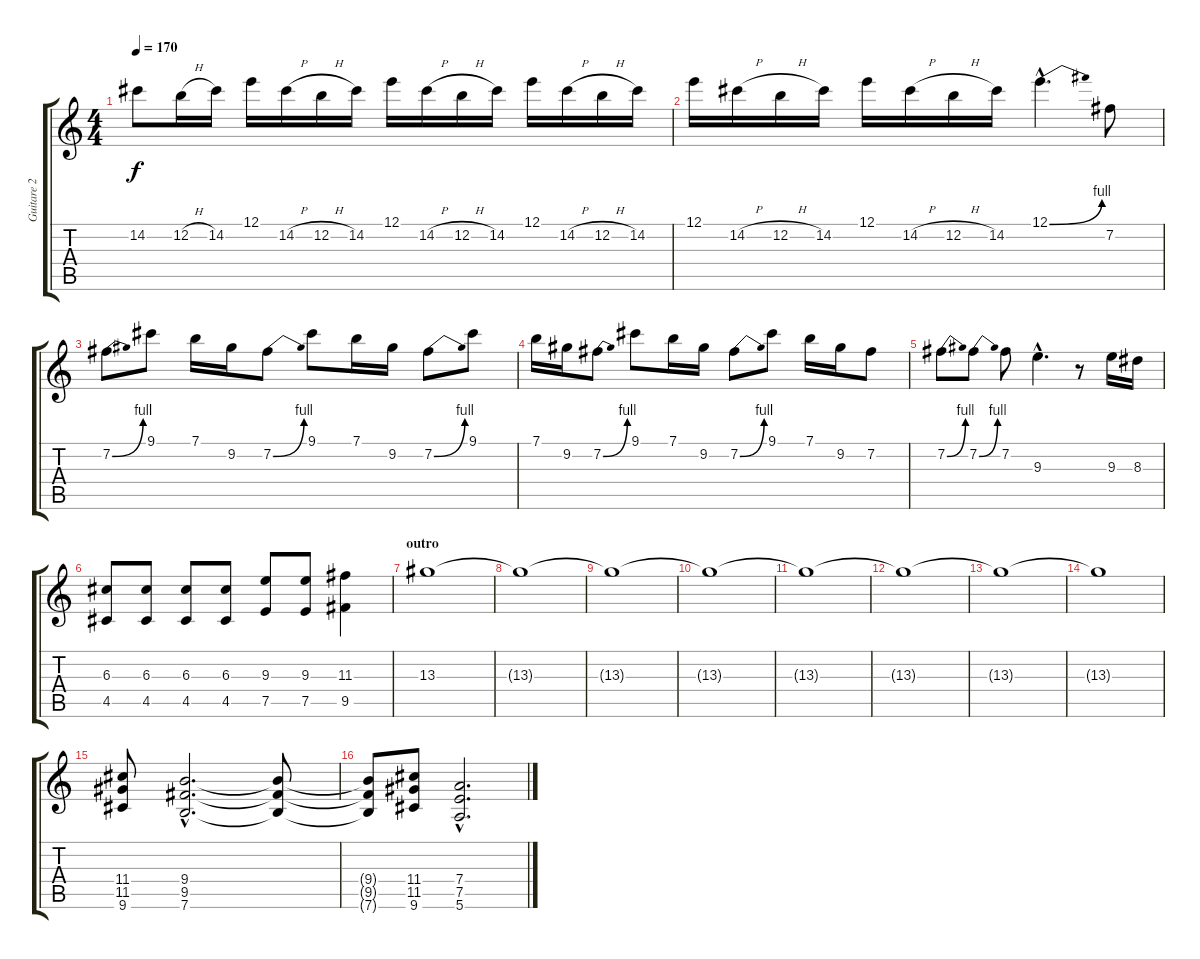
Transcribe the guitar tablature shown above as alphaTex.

\track ("Guitare 2" "Guitare 2") {instrument distortionguitar}
\staff {score tabs}
\tuning (E4 B3 G3 D3 A2 E2) {hide}
\ts (4 4)
\tempo 170
\clef g2
\ks c
14.2.8{dy f} 12.2{h}.16 14.2.16 12.1.16 14.2{h}.16 12.2{h}.16 14.2.16 12.1.16 14.2{h}.16 12.2{h}.16 14.2.16 12.1.16 14.2{h}.16 12.2{h}.16 14.2.16 |
12.1.16 14.2{h}.16 12.2{h}.16 14.2.16 12.1.16 14.2{h}.16 12.2{h}.16 14.2.16 12.1{be (bend 0 0 60 4) hac}.4{d} 7.2.8 |
7.2{be (bend 0 0 60 4)}.8 9.1.8 7.1.16 9.2.16 7.2{be (bend 0 0 60 4)}.8 9.1.8 7.1.16 9.2.16 7.2{be (bend 0 0 60 4)}.8 9.1.8 |
7.1.16 9.2.16 7.2{be (bend 0 0 60 4)}.8 9.1.8 7.1.16 9.2.16 7.2{be (bend 0 0 60 4)}.8 9.1.8 7.1.16 9.2.16 7.2.8 |
7.2{be (bend 0 0 60 4)}.8 7.2{be (bend 0 0 60 4)}.8 7.2.8 9.3{hac}.4{d} r.8 9.3.16 8.3.16 |
(6.3 4.5).8 (6.3 4.5).8 (6.3 4.5).8 (6.3 4.5).8 (9.3 7.5).8 (9.3 7.5).8 (11.3 9.5).4 |
\section ("" "outro")
13.3.1 |
13.3{t}.1 |
13.3{t}.1 |
13.3{t}.1 |
13.3{t}.1 |
13.3{t}.1 |
13.3{t}.1 |
13.3{t}.1 |
(11.4 11.5 9.6).8 (9.4{hac} 9.5{hac} 7.6{hac}).2{d} (9.4{t} 9.5{t} 7.6{t}).8 |
(9.4{t} 9.5{t} 7.6{t}).8 (11.4 11.5 9.6).8 (7.4{hac} 7.5{hac} 5.6{hac}).2{d}
